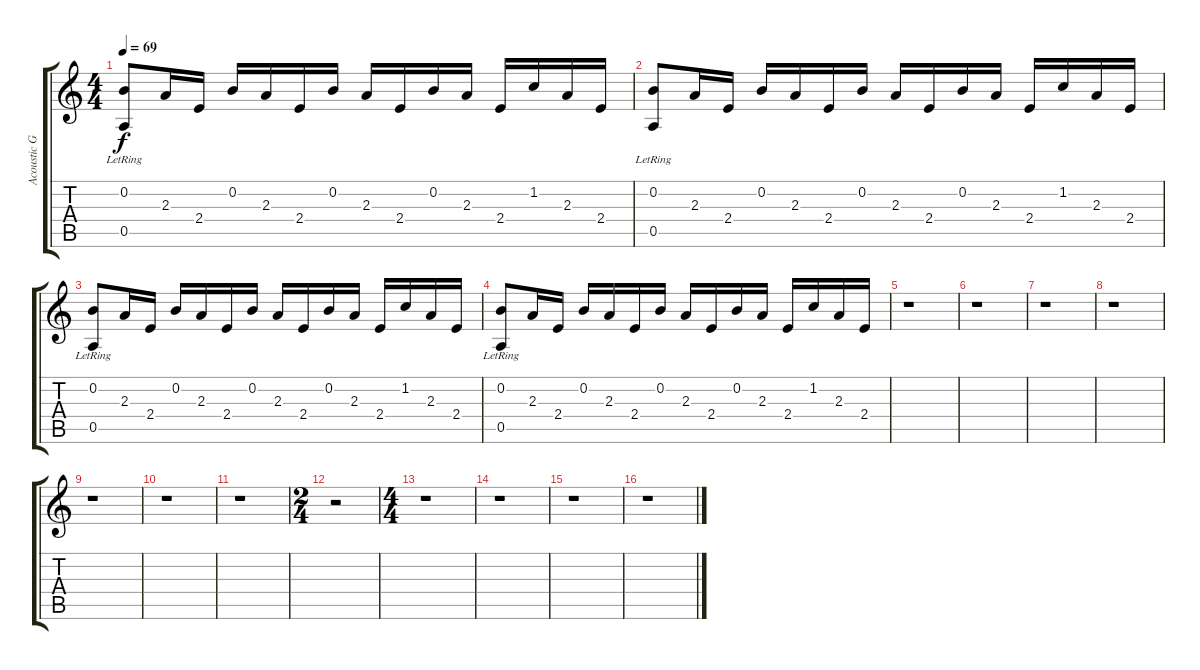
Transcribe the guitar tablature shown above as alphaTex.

\track ("Acoustic Guitar" "Acoustic G") {instrument acousticguitarnylon}
\staff {score tabs}
\tuning (E4 B3 G3 D3 A2 E2) {hide}
\ts (4 4)
\tempo 69
\clef g2
\ks c
(0.2{lr} 0.5{lr}).8{dy f} 2.3.16 2.4.16 0.2.16 2.3.16 2.4.16 0.2.16 2.3.16 2.4.16 0.2.16 2.3.16 2.4.16 1.2.16 2.3.16 2.4.16 |
(0.2{lr} 0.5{lr}).8 2.3.16 2.4.16 0.2.16 2.3.16 2.4.16 0.2.16 2.3.16 2.4.16 0.2.16 2.3.16 2.4.16 1.2.16 2.3.16 2.4.16 |
(0.2{lr} 0.5{lr}).8 2.3.16 2.4.16 0.2.16 2.3.16 2.4.16 0.2.16 2.3.16 2.4.16 0.2.16 2.3.16 2.4.16 1.2.16 2.3.16 2.4.16 |
(0.2{lr} 0.5{lr}).8 2.3.16 2.4.16 0.2.16 2.3.16 2.4.16 0.2.16 2.3.16 2.4.16 0.2.16 2.3.16 2.4.16 1.2.16 2.3.16 2.4.16 |
r.1 |
r.1 |
r.1 |
r.1 |
r.1 |
r.1 |
r.1 |
\ts (2 4)
r.2 |
\ts (4 4)
r.1 |
r.1 |
r.1 |
r.1
